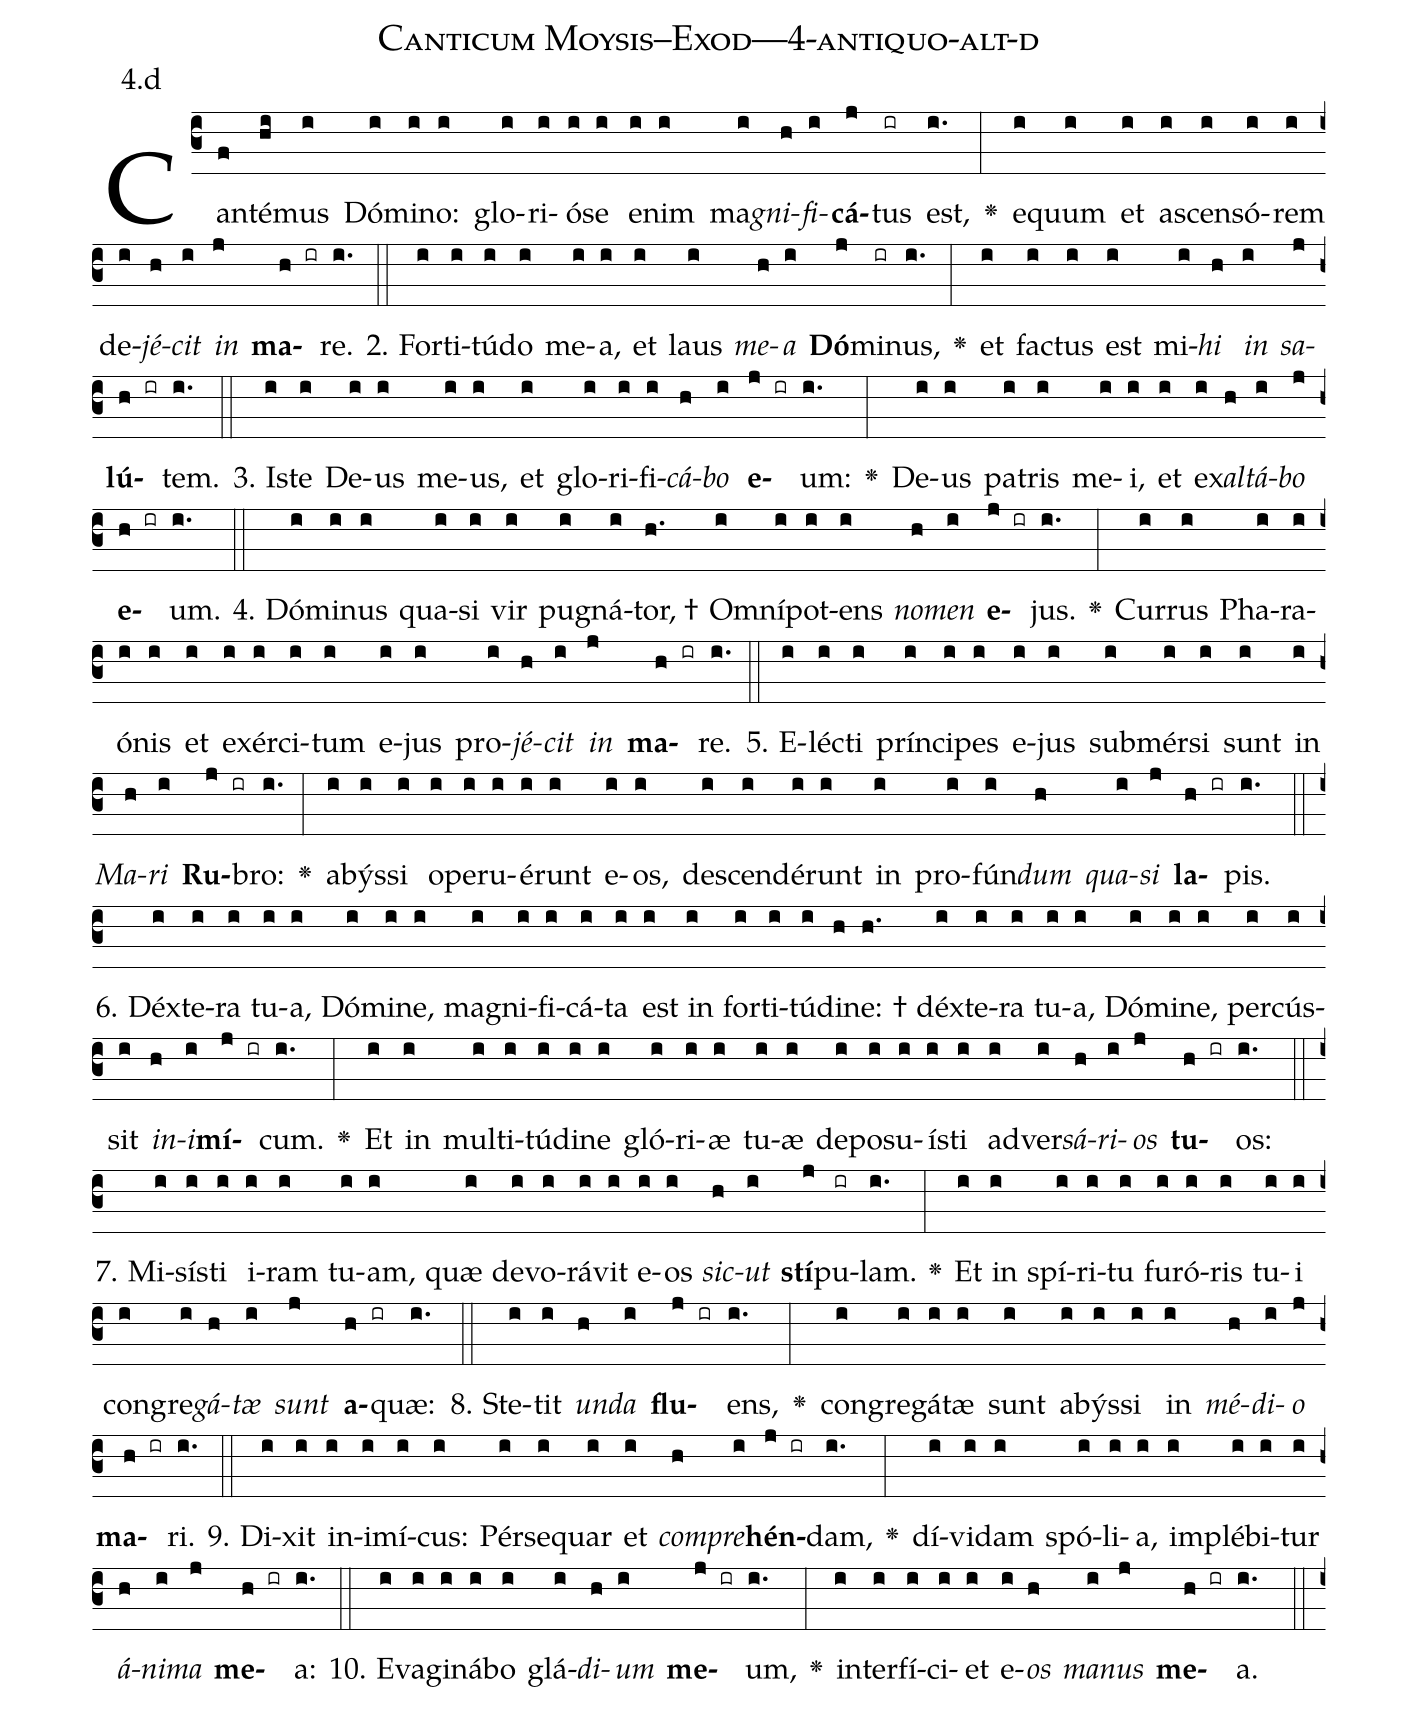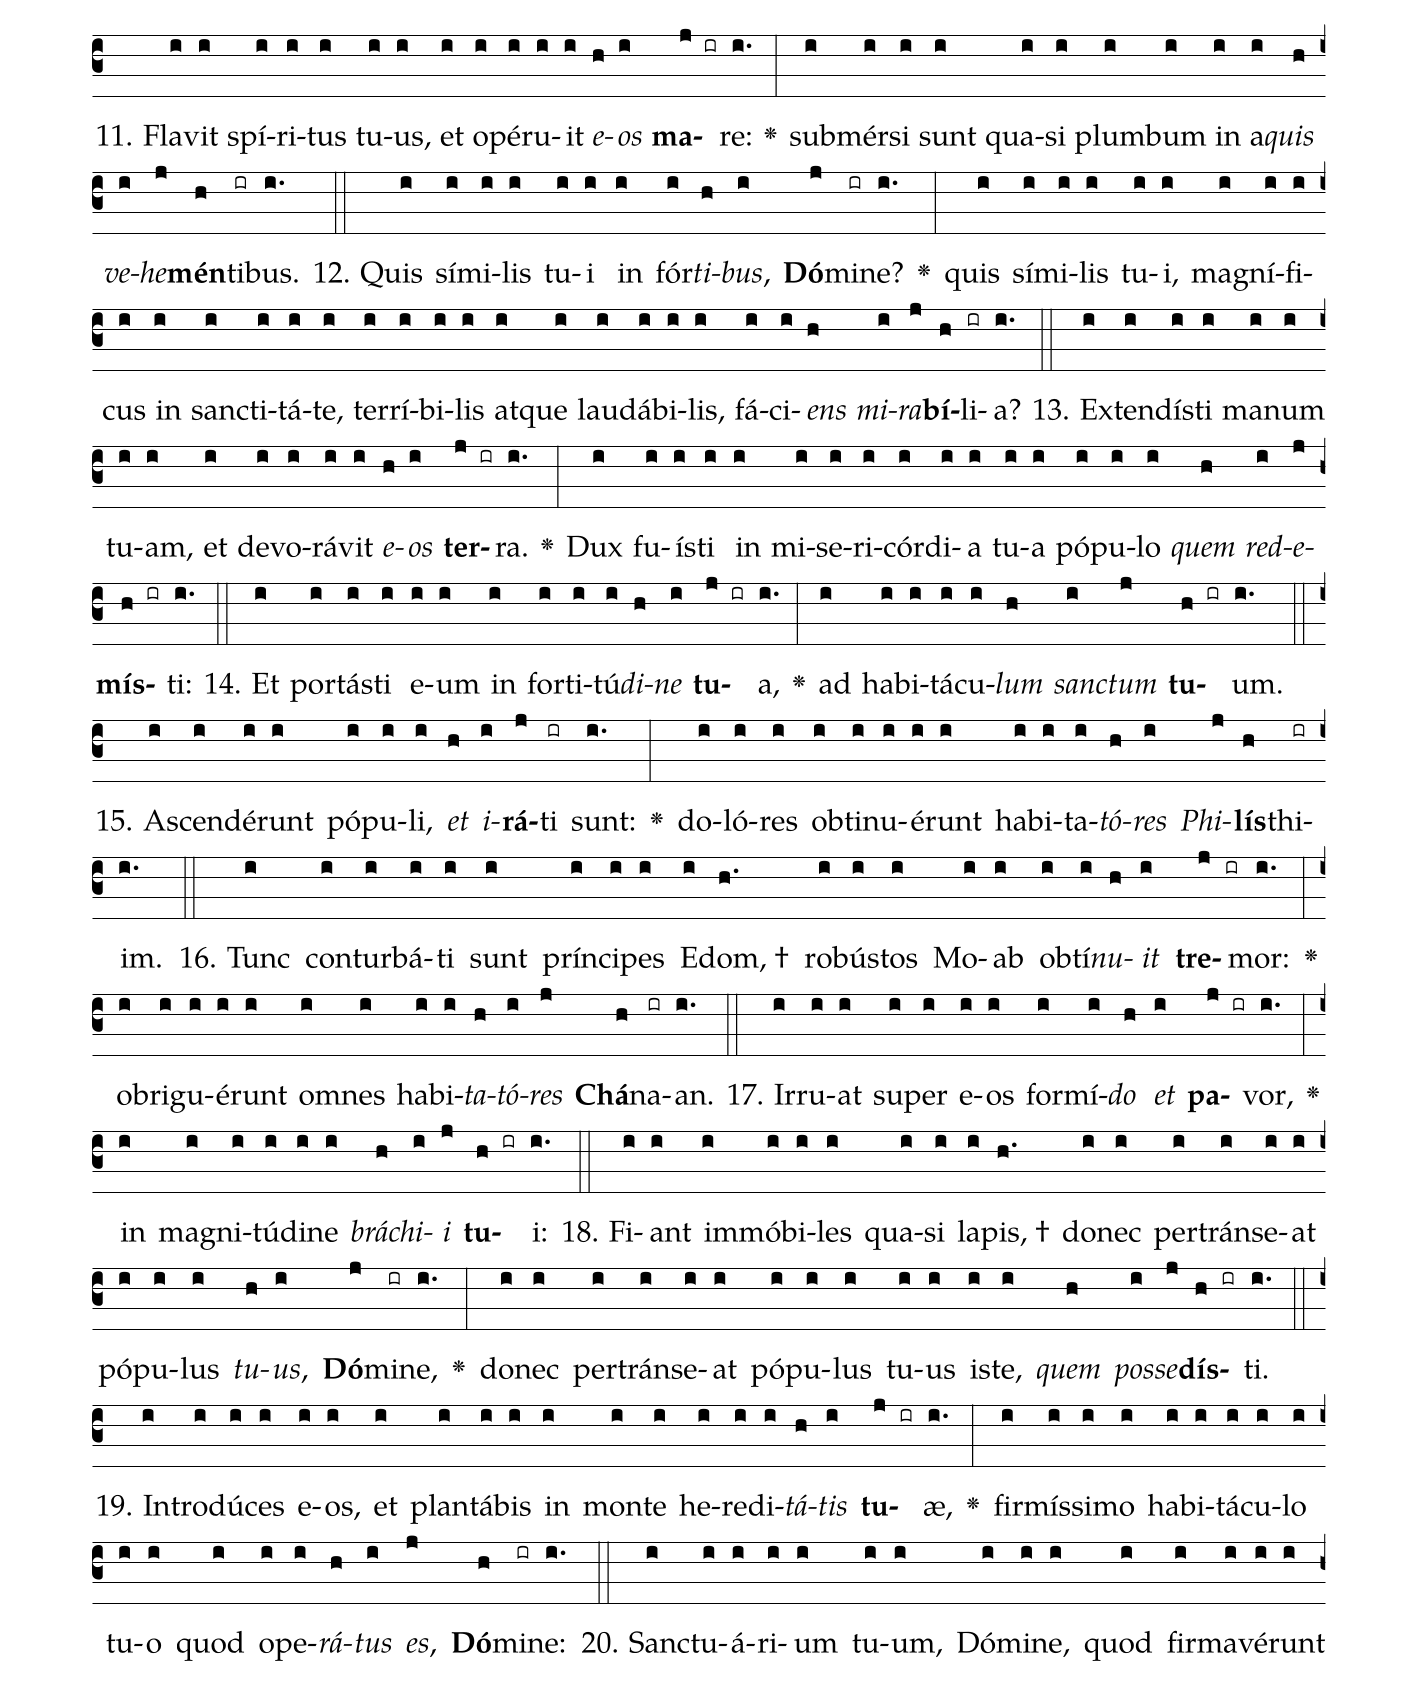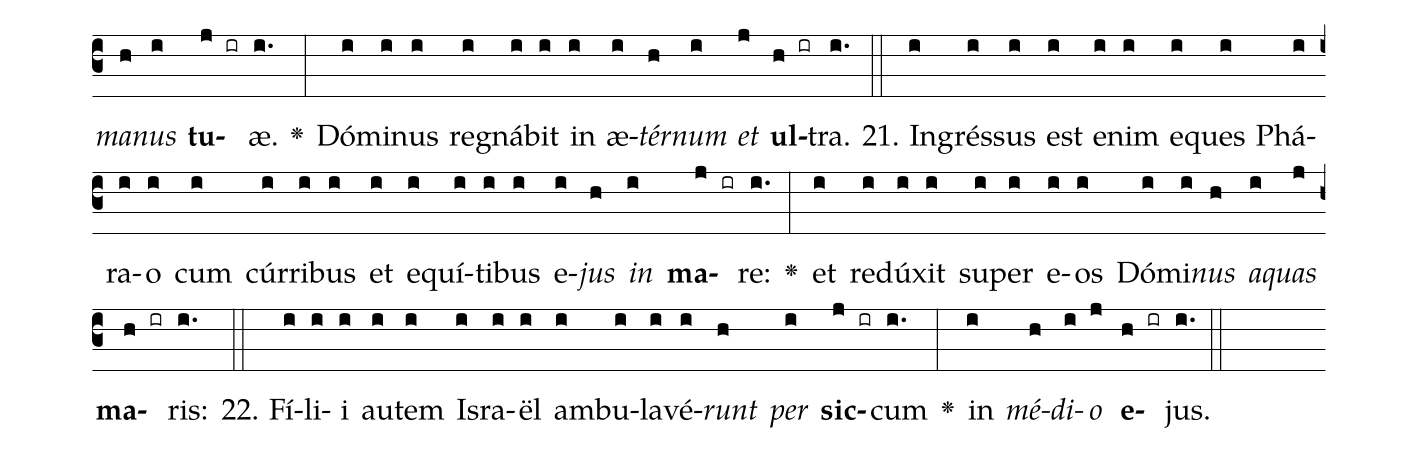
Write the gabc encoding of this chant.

name: Canticum Moysis--Exod---4-antiquo-alt-d;
annotation: 4.d;
%%
(c3)Can(f)té(hi)mus(i) Dó(i)mi(i)no:(i) glo(i)ri(i)ó(i)se(i) e(i)nim(i) ma(i)<i>gni</i>(h)<i>fi</i>(i)<b>cá</b>(j)tus(ir) est,(i.) <v>\greheightstar</v>(:) e(i)quum(i) et(i) a(i)scen(i)só(i)rem(i) de(i)<i>jé</i>(h)<i>cit</i>(i) <i>in</i>(j) <b>ma</b>(h ir)re.(i.) (::)
2. For(i)ti(i)tú(i)do(i) me(i)a,(i) et(i) laus(i) <i>me</i>(h)<i>a</i>(i) <b>Dó</b>(j)mi(ir)nus,(i.) <v>\greheightstar</v>(:) et(i) fac(i)tus(i) est(i) mi(i)<i>hi</i>(h) <i>in</i>(i) <i>sa</i>(j)<b>lú</b>(h ir)tem.(i.) (::)
3. Is(i)te(i) De(i)us(i) me(i)us,(i) et(i) glo(i)ri(i)fi(i)<i>cá</i>(h)<i>bo</i>(i) <b>e</b>(j ir)um:(i.) <v>\greheightstar</v>(:) De(i)us(i) pa(i)tris(i) me(i)i,(i) et(i) ex(i)<i>al</i>(h)<i>tá</i>(i)<i>bo</i>(j) <b>e</b>(h ir)um.(i.) (::)
4. Dó(i)mi(i)nus(i) qua(i)si(i) vir(i) pu(i)gná(i)tor, †(h.) Om(i)ní(i)pot(i)ens(i) <i>no</i>(h)<i>men</i>(i) <b>e</b>(j ir)jus.(i.) <v>\greheightstar</v>(:) Cur(i)rus(i) Pha(i)ra(i)ó(i)nis(i) et(i) ex(i)ér(i)ci(i)tum(i) e(i)jus(i) pro(i)<i>jé</i>(h)<i>cit</i>(i) <i>in</i>(j) <b>ma</b>(h ir)re.(i.) (::)
5. E(i)léc(i)ti(i) prín(i)ci(i)pes(i) e(i)jus(i) sub(i)mér(i)si(i) sunt(i) in(i) <i>Ma</i>(h)<i>ri</i>(i) <b>Ru</b>(j ir)bro:(i.) <v>\greheightstar</v>(:) a(i)býs(i)si(i) o(i)pe(i)ru(i)é(i)runt(i) e(i)os,(i) de(i)scen(i)dé(i)runt(i) in(i) pro(i)fún(i)<i>dum</i>(h) <i>qua</i>(i)<i>si</i>(j) <b>la</b>(h ir)pis.(i.) (::)
6. Déx(i)te(i)ra(i) tu(i)a,(i) Dó(i)mi(i)ne,(i) ma(i)gni(i)fi(i)cá(i)ta(i) est(i) in(i) for(i)ti(i)tú(i)di(h)ne: †(h.) déx(i)te(i)ra(i) tu(i)a,(i) Dó(i)mi(i)ne,(i) per(i)cús(i)sit(i) <i>in</i>(h)<i>i</i>(i)<b>mí</b>(j ir)cum.(i.) <v>\greheightstar</v>(:) Et(i) in(i) mul(i)ti(i)tú(i)di(i)ne(i) gló(i)ri(i)æ(i) tu(i)æ(i) de(i)po(i)su(i)ís(i)ti(i) ad(i)ver(i)<i>sá</i>(h)<i>ri</i>(i)<i>os</i>(j) <b>tu</b>(h ir)os:(i.) (::)
7. Mi(i)sís(i)ti(i) i(i)ram(i) tu(i)am,(i) quæ(i) de(i)vo(i)rá(i)vit(i) e(i)os(i) <i>sic</i>(h)<i>ut</i>(i) <b>stí</b>(j)pu(ir)lam.(i.) <v>\greheightstar</v>(:) Et(i) in(i) spí(i)ri(i)tu(i) fu(i)ró(i)ris(i) tu(i)i(i) con(i)gre(i)<i>gá</i>(h)<i>tæ</i>(i) <i>sunt</i>(j) <b>a</b>(h ir)quæ:(i.) (::)
8. Ste(i)tit(i) <i>un</i>(h)<i>da</i>(i) <b>flu</b>(j ir)ens,(i.) <v>\greheightstar</v>(:) con(i)gre(i)gá(i)tæ(i) sunt(i) a(i)býs(i)si(i) in(i) <i>mé</i>(h)<i>di</i>(i)<i>o</i>(j) <b>ma</b>(h ir)ri.(i.) (::)
9. Di(i)xit(i) in(i)i(i)mí(i)cus:(i) Pér(i)se(i)quar(i) et(i) <i>com</i>(h)<i>pre</i>(i)<b>hén</b>(j ir)dam,(i.) <v>\greheightstar</v>(:) dí(i)vi(i)dam(i) spó(i)li(i)a,(i) im(i)plé(i)bi(i)tur(i) <i>á</i>(h)<i>ni</i>(i)<i>ma</i>(j) <b>me</b>(h ir)a:(i.) (::)
10. E(i)va(i)gi(i)ná(i)bo(i) glá(i)<i>di</i>(h)<i>um</i>(i) <b>me</b>(j ir)um,(i.) <v>\greheightstar</v>(:) in(i)ter(i)fí(i)ci(i)et(i) e(i)<i>os</i>(h) <i>ma</i>(i)<i>nus</i>(j) <b>me</b>(h ir)a.(i.) (::)
11. Fla(i)vit(i) spí(i)ri(i)tus(i) tu(i)us,(i) et(i) o(i)pé(i)ru(i)it(i) <i>e</i>(h)<i>os</i>(i) <b>ma</b>(j ir)re:(i.) <v>\greheightstar</v>(:) sub(i)mér(i)si(i) sunt(i) qua(i)si(i) plum(i)bum(i) in(i) a(i)<i>quis</i>(h) <i>ve</i>(i)<i>he</i>(j)<b>mén</b>(h)ti(ir)bus.(i.) (::)
12. Quis(i) sí(i)mi(i)lis(i) tu(i)i(i) in(i) fór(i)<i>ti</i>(h)<i>bus</i>,(i) <b>Dó</b>(j)mi(ir)ne?(i.) <v>\greheightstar</v>(:) quis(i) sí(i)mi(i)lis(i) tu(i)i,(i) ma(i)gní(i)fi(i)cus(i) in(i) sanc(i)ti(i)tá(i)te,(i) ter(i)rí(i)bi(i)lis(i) at(i)que(i) lau(i)dá(i)bi(i)lis,(i) fá(i)ci(i)<i>ens</i>(h) <i>mi</i>(i)<i>ra</i>(j)<b>bí</b>(h)li(ir)a?(i.) (::)
13. Ex(i)ten(i)dís(i)ti(i) ma(i)num(i) tu(i)am,(i) et(i) de(i)vo(i)rá(i)vit(i) <i>e</i>(h)<i>os</i>(i) <b>ter</b>(j ir)ra.(i.) <v>\greheightstar</v>(:) Dux(i) fu(i)ís(i)ti(i) in(i) mi(i)se(i)ri(i)cór(i)di(i)a(i) tu(i)a(i) pó(i)pu(i)lo(i) <i>quem</i>(h) <i>red</i>(i)<i>e</i>(j)<b>mís</b>(h ir)ti:(i.) (::)
14. Et(i) por(i)tás(i)ti(i) e(i)um(i) in(i) for(i)ti(i)tú(i)<i>di</i>(h)<i>ne</i>(i) <b>tu</b>(j ir)a,(i.) <v>\greheightstar</v>(:) ad(i) ha(i)bi(i)tá(i)cu(i)<i>lum</i>(h) <i>sanc</i>(i)<i>tum</i>(j) <b>tu</b>(h ir)um.(i.) (::)
15. A(i)scen(i)dé(i)runt(i) pó(i)pu(i)li,(i) <i>et</i>(h) <i>i</i>(i)<b>rá</b>(j)ti(ir) sunt:(i.) <v>\greheightstar</v>(:) do(i)ló(i)res(i) ob(i)ti(i)nu(i)é(i)runt(i) ha(i)bi(i)ta(i)<i>tó</i>(h)<i>res</i>(i) <i>Phi</i>(j)<b>lís</b>(h)thi(ir)im.(i.) (::)
16. Tunc(i) con(i)tur(i)bá(i)ti(i) sunt(i) prín(i)ci(i)pes(i) E(i)dom, †(h.) ro(i)bús(i)tos(i) Mo(i)ab(i) ob(i)tí(i)<i>nu</i>(h)<i>it</i>(i) <b>tre</b>(j ir)mor:(i.) <v>\greheightstar</v>(:) ob(i)ri(i)gu(i)é(i)runt(i) om(i)nes(i) ha(i)bi(i)<i>ta</i>(h)<i>tó</i>(i)<i>res</i>(j) <b>Chá</b>(h)na(ir)an.(i.) (::)
17. Ir(i)ru(i)at(i) su(i)per(i) e(i)os(i) for(i)mí(i)<i>do</i>(h) <i>et</i>(i) <b>pa</b>(j ir)vor,(i.) <v>\greheightstar</v>(:) in(i) ma(i)gni(i)tú(i)di(i)ne(i) <i>brá</i>(h)<i>chi</i>(i)<i>i</i>(j) <b>tu</b>(h ir)i:(i.) (::)
18. Fi(i)ant(i) im(i)mó(i)bi(i)les(i) qua(i)si(i) la(i)pis, †(h.) do(i)nec(i) per(i)tráns(i)e(i)at(i) pó(i)pu(i)lus(i) <i>tu</i>(h)<i>us</i>,(i) <b>Dó</b>(j)mi(ir)ne,(i.) <v>\greheightstar</v>(:) do(i)nec(i) per(i)tráns(i)e(i)at(i) pó(i)pu(i)lus(i) tu(i)us(i) is(i)te,(i) <i>quem</i>(h) <i>pos</i>(i)<i>se</i>(j)<b>dís</b>(h ir)ti.(i.) (::)
19. In(i)tro(i)dú(i)ces(i) e(i)os,(i) et(i) plan(i)tá(i)bis(i) in(i) mon(i)te(i) he(i)re(i)di(i)<i>tá</i>(h)<i>tis</i>(i) <b>tu</b>(j ir)æ,(i.) <v>\greheightstar</v>(:) fir(i)mís(i)si(i)mo(i) ha(i)bi(i)tá(i)cu(i)lo(i) tu(i)o(i) quod(i) o(i)pe(i)<i>rá</i>(h)<i>tus</i>(i) <i>es</i>,(j) <b>Dó</b>(h)mi(ir)ne:(i.) (::)
20. Sanc(i)tu(i)á(i)ri(i)um(i) tu(i)um,(i) Dó(i)mi(i)ne,(i) quod(i) fir(i)ma(i)vé(i)runt(i) <i>ma</i>(h)<i>nus</i>(i) <b>tu</b>(j ir)æ.(i.) <v>\greheightstar</v>(:) Dó(i)mi(i)nus(i) re(i)gná(i)bit(i) in(i) æ(i)<i>tér</i>(h)<i>num</i>(i) <i>et</i>(j) <b>ul</b>(h ir)tra.(i.) (::)
21. In(i)grés(i)sus(i) est(i) e(i)nim(i) e(i)ques(i) Phá(i)ra(i)o(i) cum(i) cúr(i)ri(i)bus(i) et(i) e(i)quí(i)ti(i)bus(i) e(i)<i>jus</i>(h) <i>in</i>(i) <b>ma</b>(j ir)re:(i.) <v>\greheightstar</v>(:) et(i) re(i)dú(i)xit(i) su(i)per(i) e(i)os(i) Dó(i)mi(i)<i>nus</i>(h) <i>a</i>(i)<i>quas</i>(j) <b>ma</b>(h ir)ris:(i.) (::)
22. Fí(i)li(i)i(i) au(i)tem(i) Is(i)ra(i)ël(i) am(i)bu(i)la(i)vé(i)<i>runt</i>(h) <i>per</i>(i) <b>sic</b>(j ir)cum(i.) <v>\greheightstar</v>(:) in(i) <i>mé</i>(h)<i>di</i>(i)<i>o</i>(j) <b>e</b>(h ir)jus.(i.) (::)
